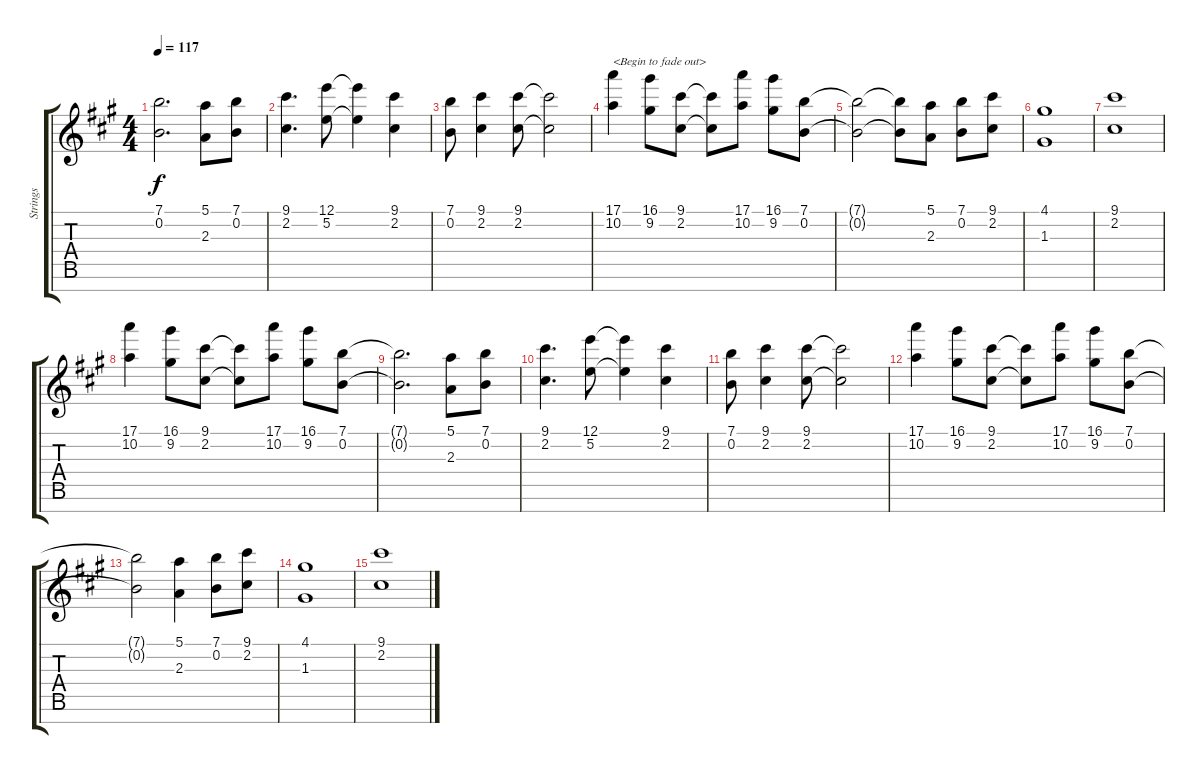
\track ("Strings" "Strings") {instrument stringensemble1}
\staff {score tabs}
\tuning (E5 B4 G4 D4 A3 E3 B2) {hide}
\ts (4 4)
\tempo 117
\clef g2
\ks a
(7.1{t} 0.2{t}).2{d dy f} (5.1 2.3).8 (7.1 0.2).8 |
(9.1 2.2).4{d} (12.1 5.2).8 (12.1{t} 5.2{t}).4 (9.1 2.2).4 |
(7.1 0.2).8 (9.1 2.2).4 (9.1 2.2).8 (9.1{t} 2.2{t}).2 |
(17.1 10.2).4{txt "<Begin to fade out>"} (16.1 9.2).8 (9.1 2.2).8 (9.1{t} 2.2{t}).8 (17.1 10.2).8 (16.1 9.2).8 (7.1 0.2).8 |
(7.1{t} 0.2{t}).2 (7.1{t} 0.2{t}).8 (5.1 2.3).8 (7.1 0.2).8 (9.1 2.2).8 |
(4.1 1.3).1 |
(9.1 2.2).1 |
(17.1 10.2).4 (16.1 9.2).8 (9.1 2.2).8 (9.1{t} 2.2{t}).8 (17.1 10.2).8 (16.1 9.2).8 (7.1 0.2).8 |
(7.1{t} 0.2{t}).2{d} (5.1 2.3).8 (7.1 0.2).8 |
(9.1 2.2).4{d} (12.1 5.2).8 (12.1{t} 5.2{t}).4 (9.1 2.2).4 |
(7.1 0.2).8 (9.1 2.2).4 (9.1 2.2).8 (9.1{t} 2.2{t}).2 |
(17.1 10.2).4 (16.1 9.2).8 (9.1 2.2).8 (9.1{t} 2.2{t}).8 (17.1 10.2).8 (16.1 9.2).8 (7.1 0.2).8 |
(7.1{t} 0.2{t}).2 (5.1 2.3).4 (7.1 0.2).8 (9.1 2.2).8 |
(4.1 1.3).1 |
(9.1 2.2).1
